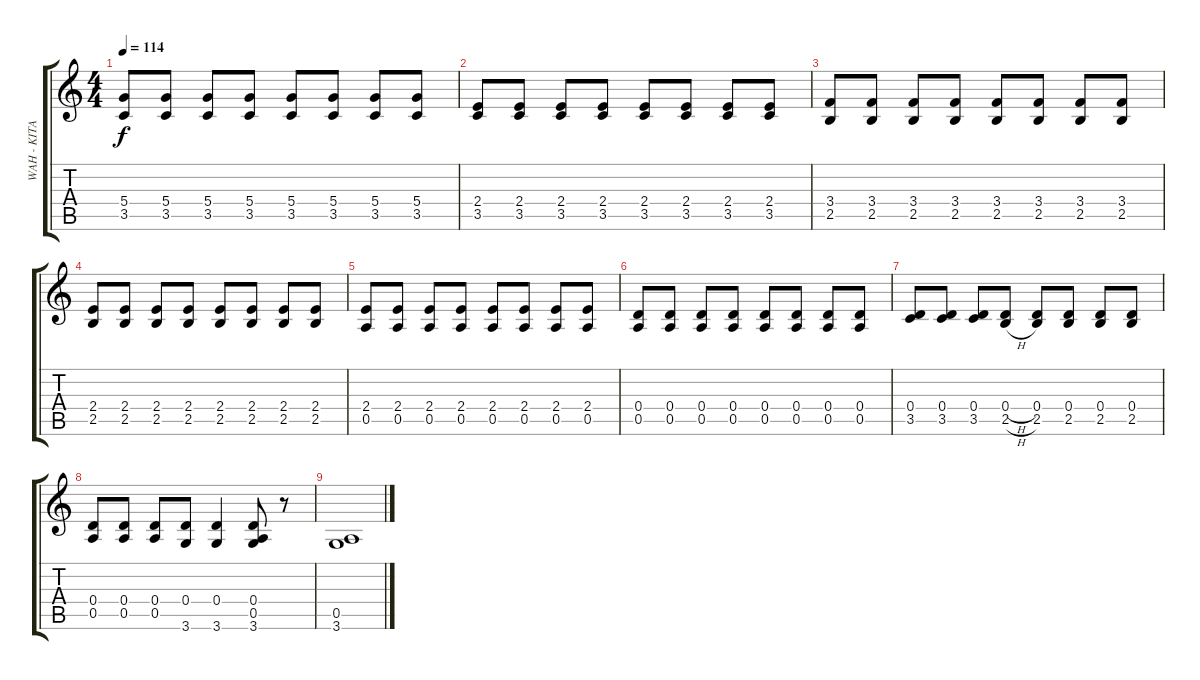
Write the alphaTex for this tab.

\track ("WAH - KITARA" "WAH - KITA") {instrument overdrivenguitar}
\staff {score tabs}
\tuning (E4 B3 G3 D3 A2 E2) {hide}
\ts (4 4)
\tempo 114
\clef g2
\ks c
(5.4 3.5).8{dy f} (5.4 3.5).8 (5.4 3.5).8 (5.4 3.5).8 (5.4 3.5).8 (5.4 3.5).8 (5.4 3.5).8 (5.4 3.5).8 |
(2.4 3.5).8 (2.4 3.5).8 (2.4 3.5).8 (2.4 3.5).8 (2.4 3.5).8 (2.4 3.5).8 (2.4 3.5).8 (2.4 3.5).8 |
(3.4 2.5).8 (3.4 2.5).8 (3.4 2.5).8 (3.4 2.5).8 (3.4 2.5).8 (3.4 2.5).8 (3.4 2.5).8 (3.4 2.5).8 |
(2.4 2.5).8 (2.4 2.5).8 (2.4 2.5).8 (2.4 2.5).8 (2.4 2.5).8 (2.4 2.5).8 (2.4 2.5).8 (2.4 2.5).8 |
(2.4 0.5).8 (2.4 0.5).8 (2.4 0.5).8 (2.4 0.5).8 (2.4 0.5).8 (2.4 0.5).8 (2.4 0.5).8 (2.4 0.5).8 |
(0.4 0.5).8 (0.4 0.5).8 (0.4 0.5).8 (0.4 0.5).8 (0.4 0.5).8 (0.4 0.5).8 (0.4 0.5).8 (0.4 0.5).8 |
(0.4 3.5).8 (0.4 3.5).8 (0.4 3.5).8 (0.4{h} 2.5{h}).8 (0.4 2.5).8 (0.4 2.5).8 (0.4 2.5).8 (0.4 2.5).8 |
(0.4 0.5).8 (0.4 0.5).8 (0.4 0.5).8 (0.4 3.6).8 (0.4 3.6).4 (0.4 0.5 3.6).8 r.8 |
(0.5 3.6).1
